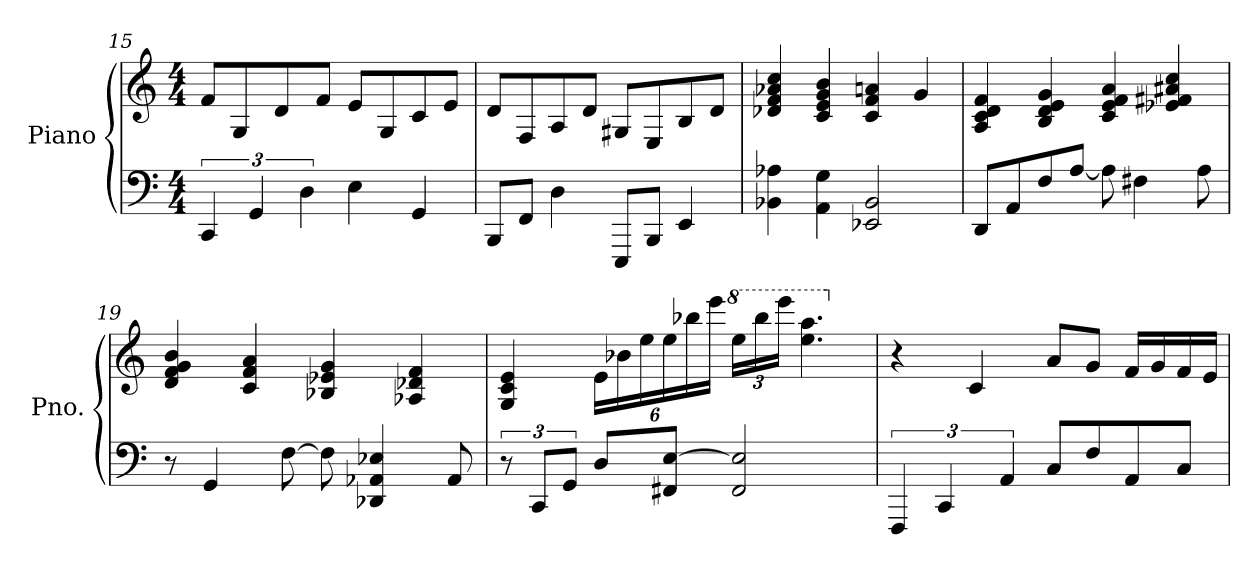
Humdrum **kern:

**kern	**kern
*part1	*part1
*staff2	*staff1
*I"Piano	*
*I'Pno.	*
*clefF4	*clefG2
*k[]	*k[]
*M4/4	*M4/4
=15	=15
6CC/	8f/L
.	8G/
6GG/	.
.	8d/
6D\	.
.	8f/J
4E\	8e/L
.	8G/
4GG/	8c/
.	8e/J
=16	=16
8BBB/L	8d/L
8FF/J	8F/
4D\	8A/
.	8d/J
8EEE/L	8G#X/L
8BBB/J	8E/
4EE/	8B/
.	8d/J
!!LO:LB:g=z
=17	=17
4BB-X\ 4A-X\	4d-X/ 4f/ 4a-X/ 4cc/
4AA\ 4G\	4c/ 4e/ 4g/ 4b/
2EE-X/ 2BB-/	4c/ 4f/ 4an/
.	4g/
=18	=18
8DD/L	4A/ 4c/ 4d/ 4f/
8AA/	.
8F/	4B/ 4d/ 4e/ 4g/
[8A/J	.
8A\]	4c/ 4e/ 4f/ 4a/
4F#X\	.
.	4e-X/ 4f#X/ 4a#X/ 4cc/
8A\	.
=19	=19
8r	4d/ 4f/ 4g/ 4b/
4GG/	.
.	4c/ 4f/ 4a/
[8F\	.
8F\]	4B-X/ 4e-X/ 4g/
4DD-X/ 4AA-X/ 4E-X/	.
.	4A-X/ 4d-X/ 4f/
8AA-/	.
!!LO:PB:g=z
=20	=20
12r	4G/ 4c/ 4e/
12CC/L	.
12GG/J	.
*	*Xbrackettup
8D/L	24e\LL
.	24b-X\
.	24ee\
8FF#X/ [8E/J	24ee\
.	24bb-X\
.	24eee\JJ
*	*8va
2FF#/ 2E/]	24eee\LL
.	24bbb-\
.	24eeee\JJ
.	4.eee\ 4.aaa\
!!LO:PB:g=z
=21	=21
*	*X8va
6FFF/	4r
6CC/	.
.	4c/
6AA/	.
8C/L	8a/L
8F/	8g/J
8AA/	16f/LL
.	16g/
8C/J	16f/
.	16e/JJ
=	=
*-	*-
